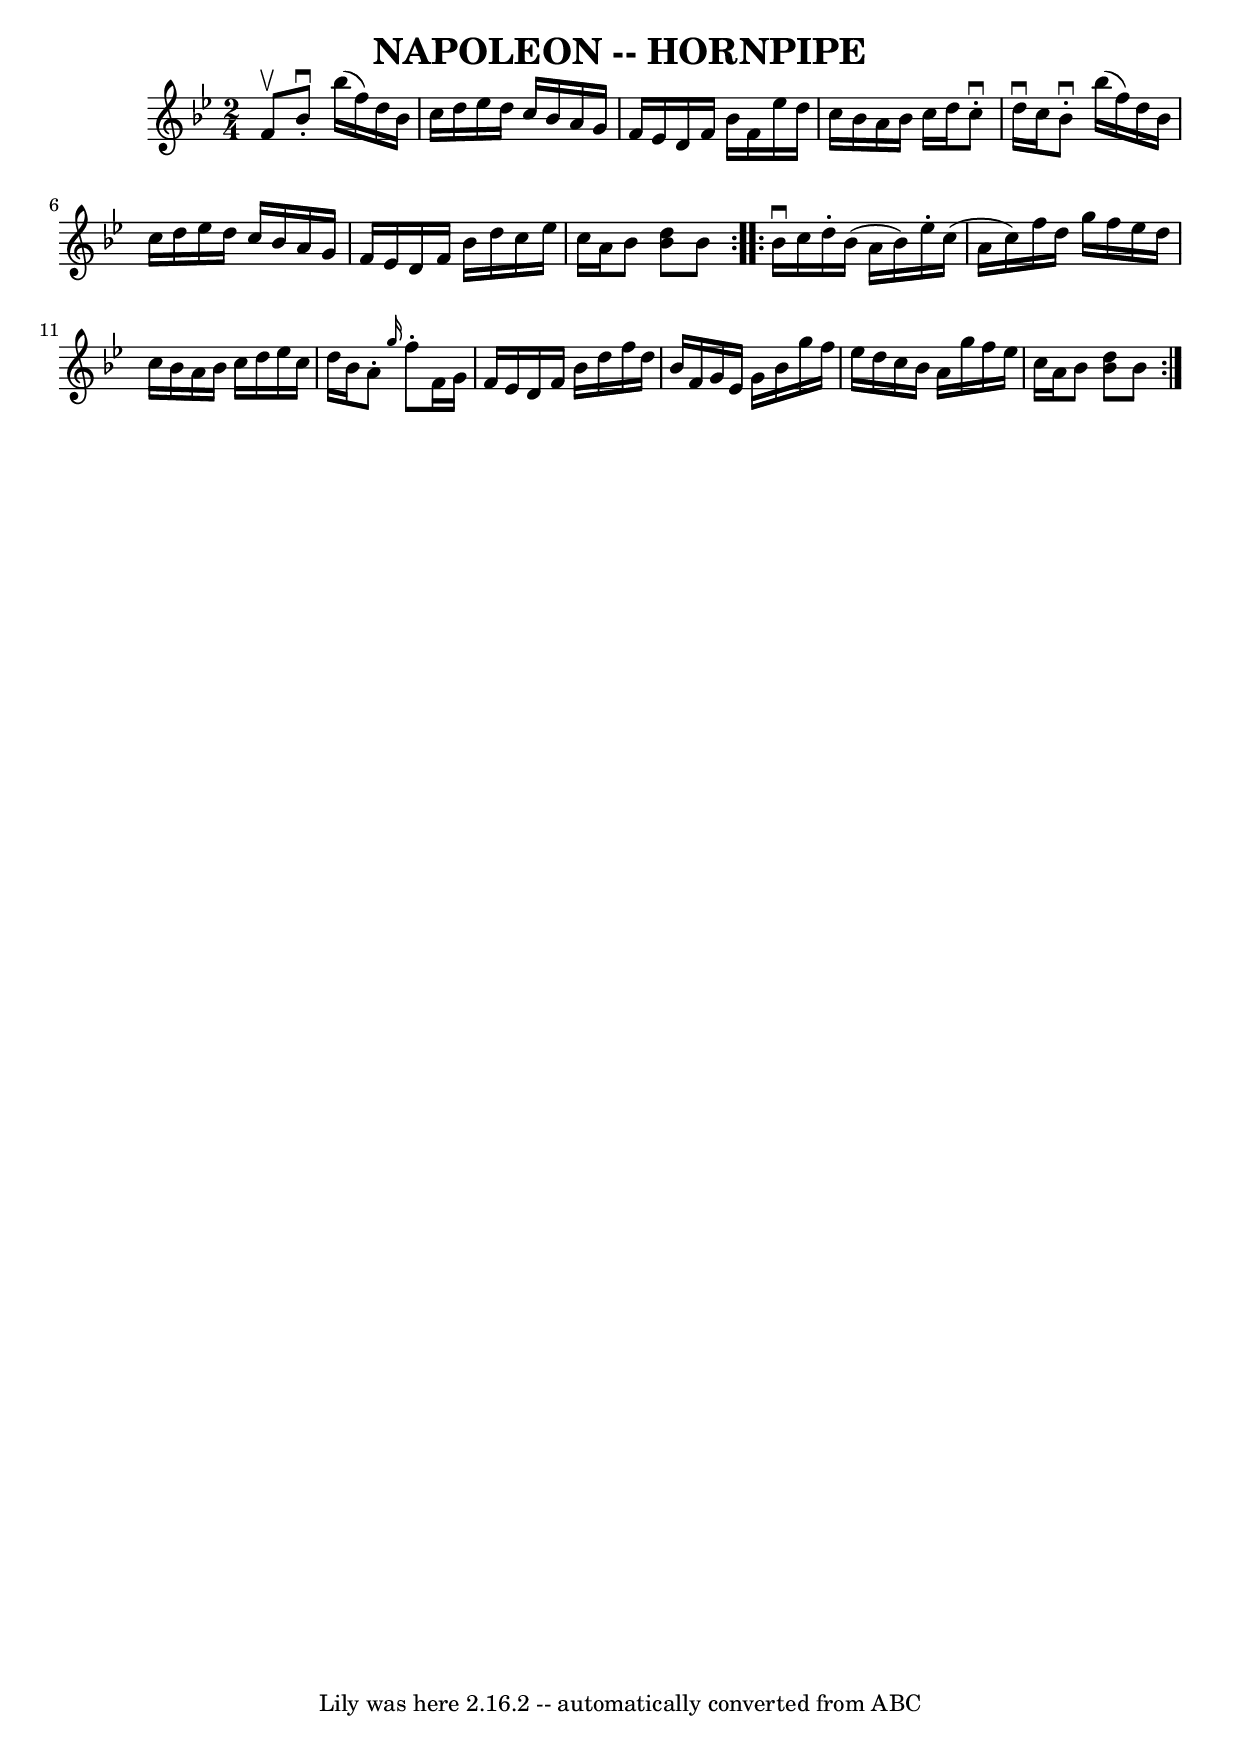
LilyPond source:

\version "2.16.2"
\include "Mammoth.ily"
\header {
  %% book = "Cole's 1000 Fiddle Tunes"
 crossRefNumber = "1"
 footnotes = ""
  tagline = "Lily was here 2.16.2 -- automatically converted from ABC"
  title = "NAPOLEON -- HORNPIPE"

}
voicedefault =  {



  \repeat volta 2 {

    \time 2/4      \key bes \major f'8^\upbow        |
 bes'8^\downbow-. bes''16 (f''16) d''16 bes'16 c''16 d''16     |
 ees''16 d''16 c''16 bes'16 a'16 g'16 f'16 ees'16     |
 d'16 f'16 bes'16 f'16 ees''16 d''16 c''16 bes'16      |
 a'16 bes'16 c''16 d''16 c''8^\downbow-. d''16^\downbow c''16    | |
 bes'8^\downbow-. bes''16 ( f''16) d''16 bes'16 c''16 d''16     |
 ees''16 d''16 c''16 bes'16 a'16 g'16 f'16 ees'16     |
 d'16 f'16 bes'16 d''16 c''16 ees''16 c''16 a'16     |
 bes'8  <<   
 d''8 bes'8   >> bes'8    
  }     
  \repeat volta 2 { bes'16^\downbow c''16    |
 d''16-. bes'16 (a'16 bes'16) ees''16-. c''16 (a'16 c''16)   |
 f''16 d''16 g''16 f''16 ees''16 d''16 c''16 bes'16     |
 a'16 bes'16 c''16 d''16 ees''16 c''16 d''16 bes'16     |
 a'8-. \grace { g''16  
		  } f''8-. f'16 g'16 f'16 ees'16    |  |
 d'16 f'16 bes'16 d''16 f''16 d''16 bes'16 f'16     |
 g'16 ees'16 g'16 bes'16 g''16 f''16 ees''16 d''16     |
 c''16 bes'16 a'16 g''16 f''16 ees''16 c''16 a'16      |
 bes'8  << d''8 bes'8   >> bes'8    
  }   

}

\score{
  <<

    \context Staff="default"
    {
      \voicedefault 
      
    }

  >>
  \layout {
    
  }
  \midi {
  }

}
